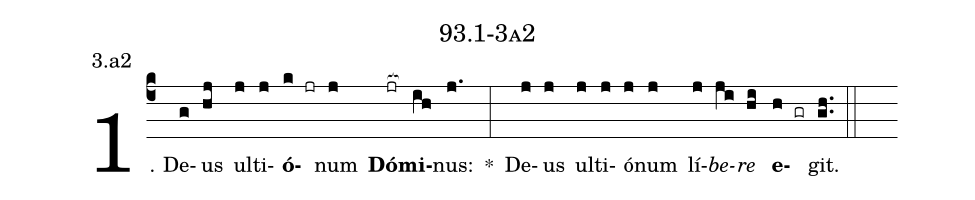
name: 93.1-3a2;
annotation: 3.a2;
%%
(c4)1. De(g)us(hj) ul(j)ti(j)<b>ó</b>(k jr)num(j) <b>Dó</b>(jr[ocb:1{])<b>mi</b>(ih[ocb:0}])nus:(j.) *(:) De(j)us(j) ul(j)ti(j)ó(j)num(j) lí(j)<i>be</i>(ji)<i>re</i>(hi) <b>e</b>(h gr)git.(gh..) (::)


%E(j) u(j) o(ji) u(hi) a(h) e.(gh..) (::)
